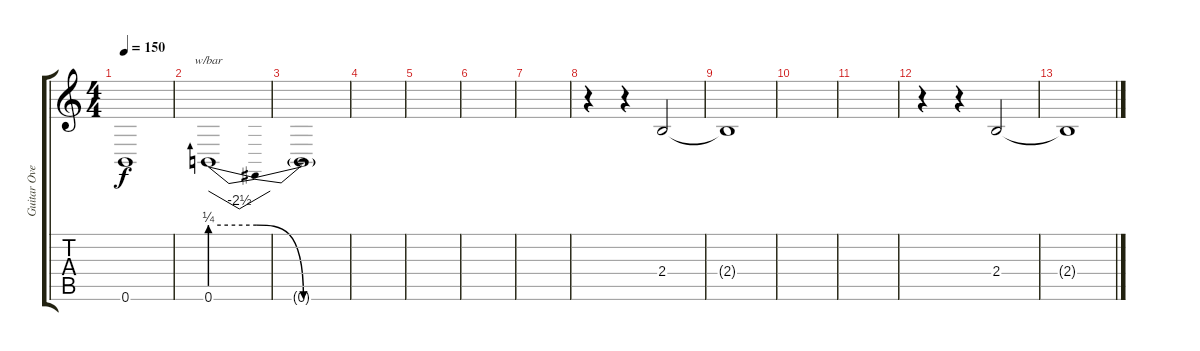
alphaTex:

\track ("Guitar Overdub" "Guitar Ove") {instrument overdrivenguitar}
\staff {score tabs}
\tuning (B3 Gb3 D3 A2 E2 B1) {hide}
\ts (4 4)
\tempo 150
\clef g2
\ks c
0.6{t}.1{dy f} |
0.6{be (custom 0 1 20 1 40 0 60 0)}.1{tbe (dip default 0 0 30 -10 60 0)} |
0.6{t}.1 |
|
|
|
|
r.4 r.4 2.4.2 |
2.4{t}.1 |
|
|
r.4 r.4 2.4.2 |
2.4{t}.1
